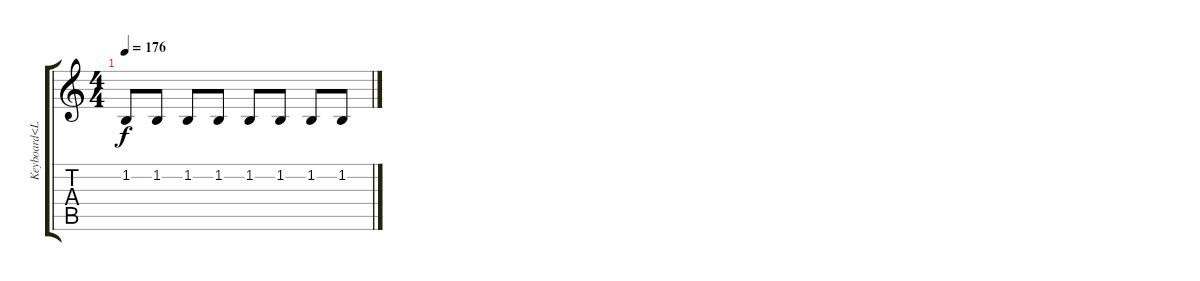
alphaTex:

\track ("Keyboard<L>" "Keyboard<L") {instrument stringensemble1}
\staff {score tabs}
\tuning (Eb4 Bb3 Gb3 Db3 Ab2 Eb2) {hide}
\ts (4 4)
\tempo 176
\clef g2
\ks c
1.2.8{dy f} 1.2.8 1.2.8 1.2.8 1.2.8 1.2.8 1.2.8 1.2.8
